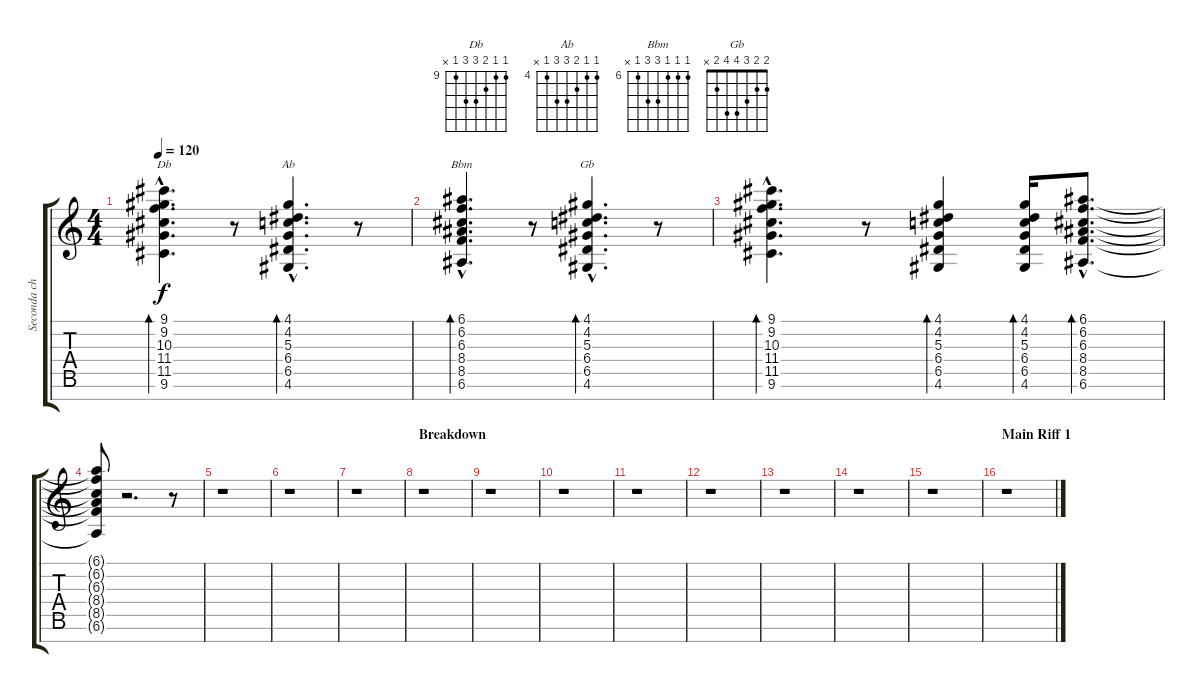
\track ("Seconda chitarra" "Seconda ch") {instrument acousticguitarsteel}
\staff {score tabs}
\tuning (E4 B3 G3 D3 A2 E2 B1) {hide}
\chord ("Db" 9 9 10 11 11 9 x) {firstfret 9}
\chord ("Ab" 4 4 5 6 6 4 x) {firstfret 4}
\chord ("Bbm" 6 6 6 8 8 6 x) {firstfret 6}
\chord ("Gb" 2 2 3 4 4 2 x)
\ts (4 4)
\tempo 120
\clef g2
\ks c
(9.1{hac} 9.2{hac} 10.3{hac} 11.4{hac} 11.5{hac} 9.6{hac}).4{d bd 120 ch "Db" dy f} r.8 (4.1{hac} 4.2{hac} 5.3{hac} 6.4{hac} 6.5{hac} 4.6{hac}).4{d bd 120 ch "Ab"} r.8 |
(6.1{hac} 6.2{hac} 6.3{hac} 8.4{hac} 8.5{hac} 6.6{hac}).4{d bd 120 ch "Bbm"} r.8 (4.1{hac} 4.2{hac} 5.3{hac} 6.4{hac} 6.5{hac} 4.6{hac}).4{d bd 120 ch "Gb"} r.8 |
(9.1{hac} 9.2{hac} 10.3{hac} 11.4{hac} 11.5{hac} 9.6{hac}).4{d bd 120} r.8 (4.1 4.2 5.3 6.4 6.5 4.6).4{bd 120} (4.1 4.2 5.3 6.4 6.5 4.6).16{bd 120} (6.1{hac} 6.2{hac} 6.3{hac} 8.4{hac} 8.5{hac} 6.6{hac}).8{d bd 120} |
(6.1{t} 6.2{t} 6.3{t} 8.4{t} 8.5{t} 6.6{t}).8 r.2{d} r.8 |
r.1 |
r.1 |
r.1 |
\section ("" "Breakdown")
r.1 |
r.1 |
r.1 |
r.1 |
r.1 |
r.1 |
r.1 |
r.1 |
\section ("" "Main Riff 1")
r.1
